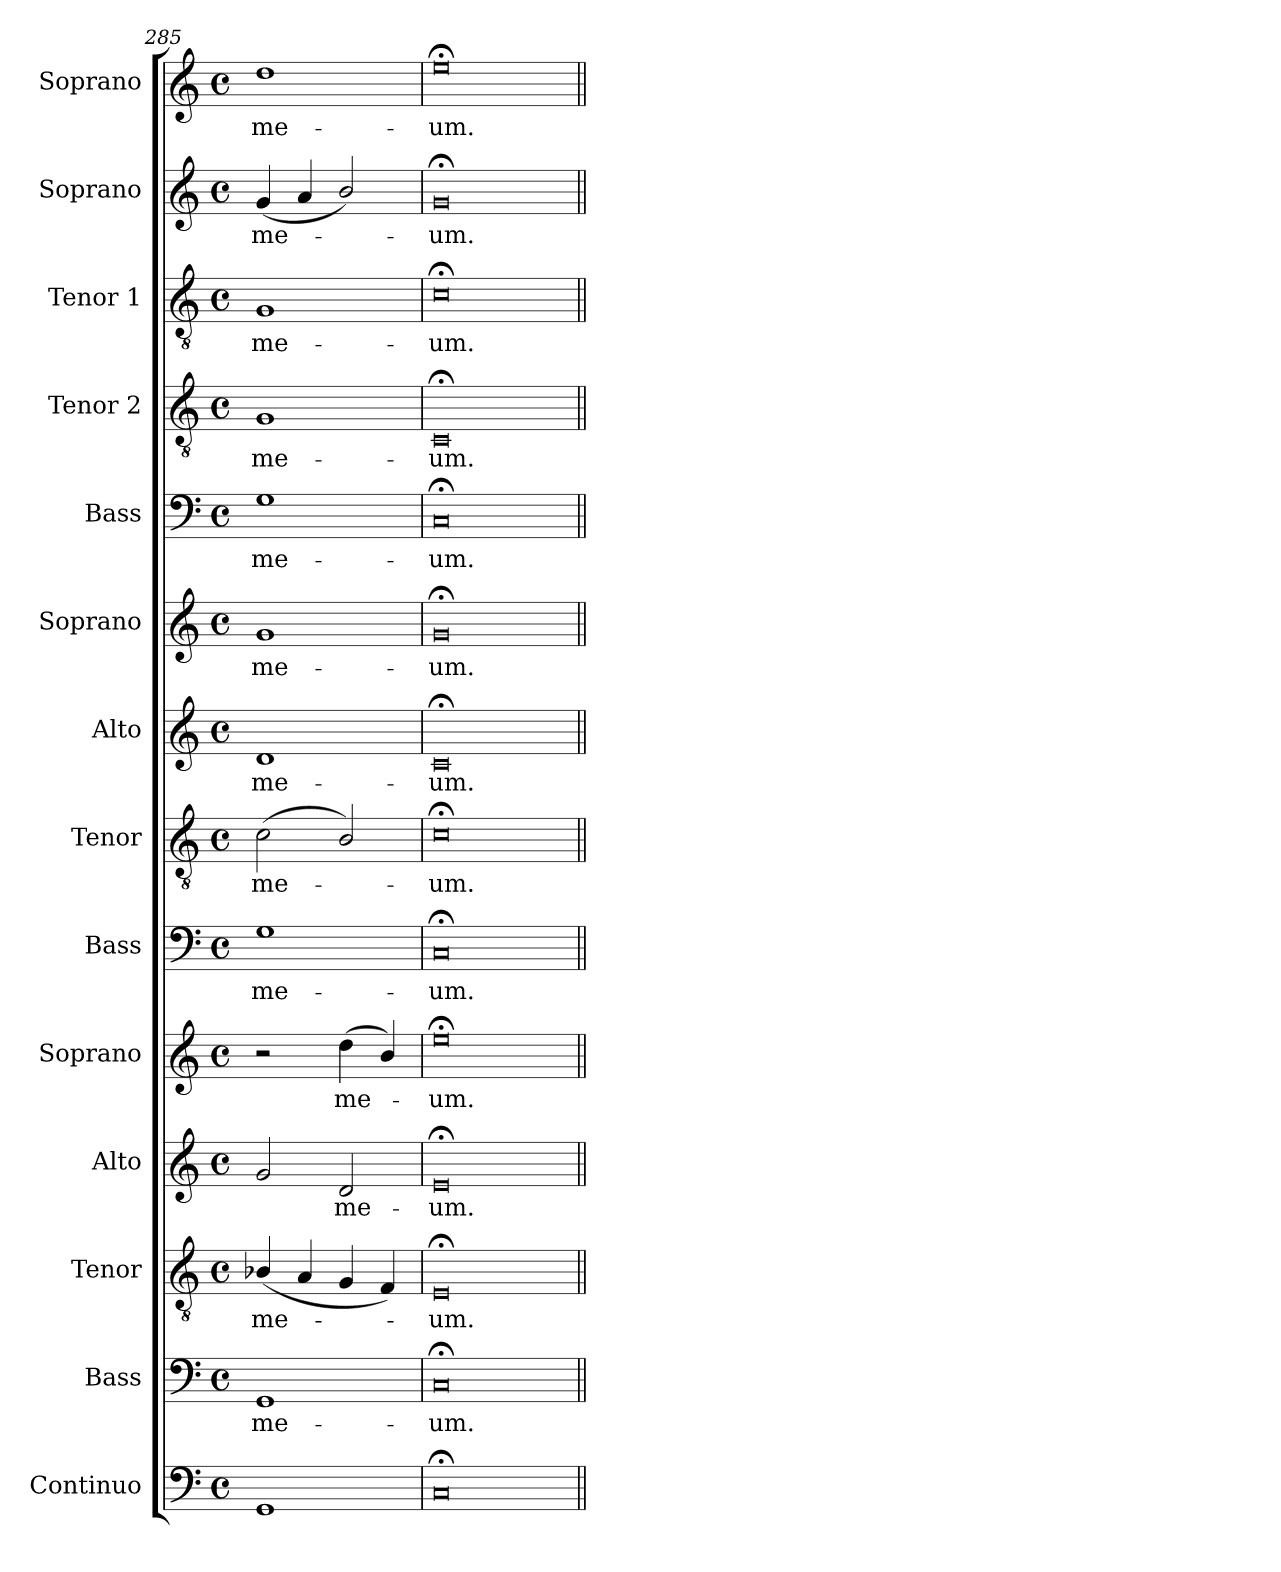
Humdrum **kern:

**kern	**kern	**text	**kern	**text	**kern	**text	**kern	**text	**kern	**text	**kern	**text	**kern	**text	**kern	**text	**kern	**text	**kern	**text	**kern	**text	**kern	**text	**kern	**text
*part14	*part13	*part13	*part12	*part12	*part11	*part11	*part10	*part10	*part9	*part9	*part8	*part8	*part7	*part7	*part6	*part6	*part5	*part5	*part4	*part4	*part3	*part3	*part2	*part2	*part1	*part1
*staff14	*staff13	*staff13	*staff12	*staff12	*staff11	*staff11	*staff10	*staff10	*staff9	*staff9	*staff8	*staff8	*staff7	*staff7	*staff6	*staff6	*staff5	*staff5	*staff4	*staff4	*staff3	*staff3	*staff2	*staff2	*staff1	*staff1
*I"Continuo	*I"Bass	*	*I"Tenor	*	*I"Alto	*	*I"Soprano	*	*I"Bass	*	*I"Tenor	*	*I"Alto	*	*I"Soprano	*	*I"Bass	*	*I"Tenor 2	*	*I"Tenor 1	*	*I"Soprano	*	*I"Soprano	*
*I'Cont.	*I'B.	*	*I'T.	*	*I'A.	*	*I'S.	*	*I'B.	*	*I'T.	*	*I'A.	*	*I'S.	*	*I'B.	*	*I'T2.	*	*I'T1.	*	*I'S.	*	*I'S.	*
*clefF4	*clefF4	*	*clefGv2	*	*clefG2	*	*clefG2	*	*clefF4	*	*clefGv2	*	*clefG2	*	*clefG2	*	*clefF4	*	*clefGv2	*	*clefGv2	*	*clefG2	*	*clefG2	*
*	*	*	*ITrd7c12	*	*	*	*	*	*	*	*ITrd7c12	*	*	*	*	*	*	*	*ITrd7c12	*	*ITrd7c12	*	*	*	*	*
*k[]	*k[]	*	*k[]	*	*k[]	*	*k[]	*	*k[]	*	*k[]	*	*k[]	*	*k[]	*	*k[]	*	*k[]	*	*k[]	*	*k[]	*	*k[]	*
*C:	*C:	*	*C:	*	*C:	*	*C:	*	*C:	*	*C:	*	*C:	*	*C:	*	*C:	*	*C:	*	*C:	*	*C:	*	*C:	*
*M4/4	*M4/4	*	*M4/4	*	*M4/4	*	*M4/4	*	*M4/4	*	*M4/4	*	*M4/4	*	*M4/4	*	*M4/4	*	*M4/4	*	*M4/4	*	*M4/4	*	*M4/4	*
*met(c)	*met(c)	*	*met(c)	*	*met(c)	*	*met(c)	*	*met(c)	*	*met(c)	*	*met(c)	*	*met(c)	*	*met(c)	*	*met(c)	*	*met(c)	*	*met(c)	*	*met(c)	*
=285	=285	=285	=285	=285	=285	=285	=285	=285	=285	=285	=285	=285	=285	=285	=285	=285	=285	=285	=285	=285	=285	=285	=285	=285	=285	=285
!	!	!LO:LY:b:color=#000000	!	!	!	!	!	!	!	!	!	!	!	!	!	!	!	!	!	!	!	!	!	!	!	!
!	!	!	!	!LO:LY:b:color=#000000	!	!	!	!	!	!	!	!	!	!	!	!	!	!	!	!	!	!	!	!	!	!
!	!	!	!	!	!	!	!	!	!	!LO:LY:b:color=#000000	!	!	!	!	!	!	!	!	!	!	!	!	!	!	!	!
!	!	!	!	!	!	!	!	!	!	!	!	!LO:LY:b:color=#000000	!	!	!	!	!	!	!	!	!	!	!	!	!	!
!	!	!	!	!	!	!	!	!	!	!	!	!	!	!LO:LY:b:color=#000000	!	!	!	!	!	!	!	!	!	!	!	!
!	!	!	!	!	!	!	!	!	!	!	!	!	!	!	!	!LO:LY:b:color=#000000	!	!	!	!	!	!	!	!	!	!
!	!	!	!	!	!	!	!	!	!	!	!	!	!	!	!	!	!	!LO:LY:b:color=#000000	!	!	!	!	!	!	!	!
!	!	!	!	!	!	!	!	!	!	!	!	!	!	!	!	!	!	!	!	!LO:LY:b:color=#000000	!	!	!	!	!	!
!	!	!	!	!	!	!	!	!	!	!	!	!	!	!	!	!	!	!	!	!	!	!LO:LY:b:color=#000000	!	!	!	!
!	!	!	!	!	!	!	!	!	!	!	!	!	!	!	!	!	!	!	!	!	!	!	!	!LO:LY:b:color=#000000	!	!
!	!	!	!	!	!	!	!	!	!	!	!	!	!	!	!	!	!	!	!	!	!	!	!	!	!	!LO:LY:b:color=#000000
1GGi	1GGi	me-	(4BB-Xi/	me-	2gi/	.	2r	.	1Gi	me-	(2Ci\	me-	1di	me-	1gi	me-	1Gi	me-	1GGi	me-	1GGi	me-	(4gi/	me-	1ddi	me-
.	.	.	4AAi/	.	.	.	.	.	.	.	.	.	.	.	.	.	.	.	.	.	.	.	4ai/	.	.	.
!	!	!	!	!	!	!LO:LY:b:color=#000000	!	!	!	!	!	!	!	!	!	!	!	!	!	!	!	!	!	!	!	!
!	!	!	!	!	!	!	!	!LO:LY:b:color=#000000	!	!	!	!	!	!	!	!	!	!	!	!	!	!	!	!	!	!
.	.	.	4GGi/	.	2di/	me-	(4ddi\	me-	.	.	2BBi/)	.	.	.	.	.	.	.	.	.	.	.	2bi/)	.	.	.
.	.	.	4FFi/)	.	.	.	4bi/)	.	.	.	.	.	.	.	.	.	.	.	.	.	.	.	.	.	.	.
=286	=286	=286	=286	=286	=286	=286	=286	=286	=286	=286	=286	=286	=286	=286	=286	=286	=286	=286	=286	=286	=286	=286	=286	=286	=286	=286
!	!	!LO:LY:b:color=#000000	!	!	!	!	!	!	!	!	!	!	!	!	!	!	!	!	!	!	!	!	!	!	!	!
!	!	!	!	!LO:LY:b:color=#000000	!	!	!	!	!	!	!	!	!	!	!	!	!	!	!	!	!	!	!	!	!	!
!	!	!	!	!	!	!LO:LY:b:color=#000000	!	!	!	!	!	!	!	!	!	!	!	!	!	!	!	!	!	!	!	!
!	!	!	!	!	!	!	!	!LO:LY:b:color=#000000	!	!	!	!	!	!	!	!	!	!	!	!	!	!	!	!	!	!
!	!	!	!	!	!	!	!	!	!	!LO:LY:b:color=#000000	!	!	!	!	!	!	!	!	!	!	!	!	!	!	!	!
!	!	!	!	!	!	!	!	!	!	!	!	!LO:LY:b:color=#000000	!	!	!	!	!	!	!	!	!	!	!	!	!	!
!	!	!	!	!	!	!	!	!	!	!	!	!	!	!LO:LY:b:color=#000000	!	!	!	!	!	!	!	!	!	!	!	!
!	!	!	!	!	!	!	!	!	!	!	!	!	!	!	!	!LO:LY:b:color=#000000	!	!	!	!	!	!	!	!	!	!
!	!	!	!	!	!	!	!	!	!	!	!	!	!	!	!	!	!	!LO:LY:b:color=#000000	!	!	!	!	!	!	!	!
!	!	!	!	!	!	!	!	!	!	!	!	!	!	!	!	!	!	!	!	!LO:LY:b:color=#000000	!	!	!	!	!	!
!	!	!	!	!	!	!	!	!	!	!	!	!	!	!	!	!	!	!	!	!	!	!LO:LY:b:color=#000000	!	!	!	!
!	!	!	!	!	!	!	!	!	!	!	!	!	!	!	!	!	!	!	!	!	!	!	!	!LO:LY:b:color=#000000	!	!
!	!	!	!	!	!	!	!	!	!	!	!	!	!	!	!	!	!	!	!	!	!	!	!	!	!	!LO:LY:b:color=#000000
0C;i	0C;i	-um.	0EE;i	-um.	0e;i	-um.	0ee;i	-um.	0C;i	-um.	0C;i	-um.	0c;i	-um.	0g;i	-um.	0C;i	-um.	0CC;i	-um.	0C;i	-um.	0g;i	-um.	0ee;i	-um.
=||	=||	=||	=||	=||	=||	=||	=||	=||	=||	=||	=||	=||	=||	=||	=||	=||	=||	=||	=||	=||	=||	=||	=||	=||	=||	=||
*-	*-	*-	*-	*-	*-	*-	*-	*-	*-	*-	*-	*-	*-	*-	*-	*-	*-	*-	*-	*-	*-	*-	*-	*-	*-	*-
